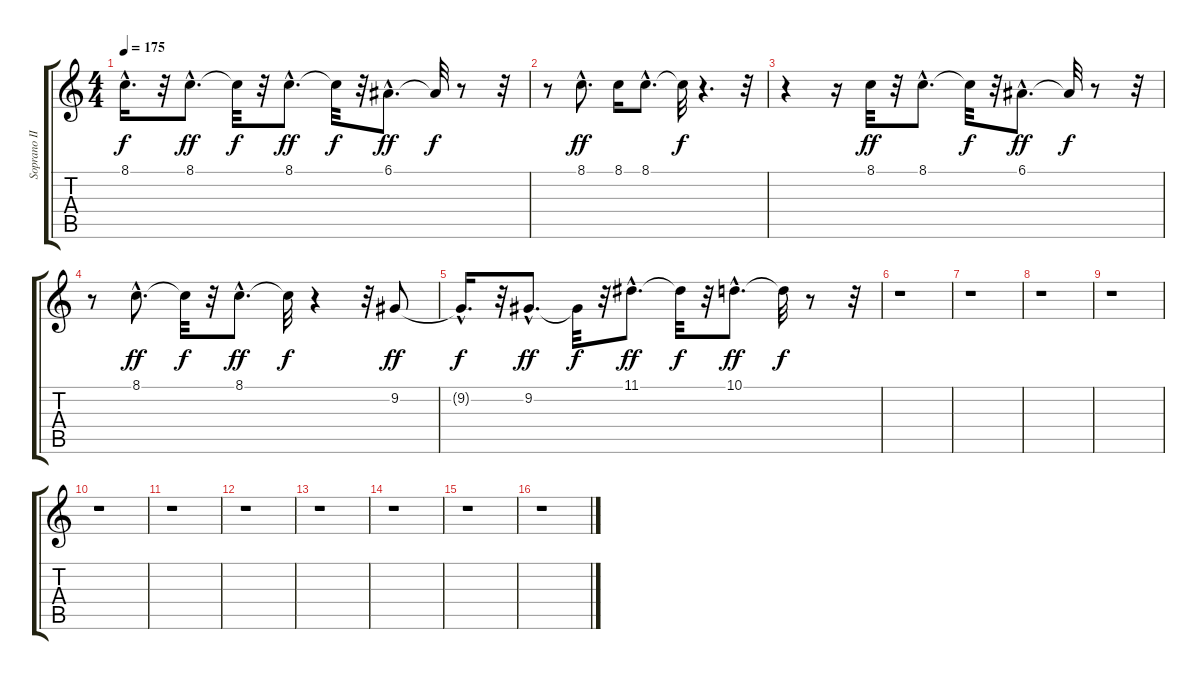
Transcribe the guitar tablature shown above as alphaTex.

\track ("Soprano II" "Soprano II") {instrument lead6voice}
\staff {score tabs}
\tuning (E4 B3 G3 D3 A2 E2) {hide}
\ts (4 4)
\tempo 175
\clef g2
\ks c
8.1{hac t}.16{d dy f} r.32 8.1{hac}.8{d dy ff} 8.1{t}.32{dy f} r.32 8.1{hac}.8{d dy ff} 8.1{t}.32{dy f} r.32 6.1{hac}.8{d dy ff} 6.1{t}.32{dy f} r.8 r.32 |
r.8 8.1{hac}.8{d dy ff} 8.1.16 8.1{hac}.8{d} 8.1{t}.32{dy f} r.4{d} r.32 |
r.4 r.16 8.1.32{dy ff} r.32 8.1{hac}.8{d} 8.1{t}.32{dy f} r.32 6.1{hac}.8{d dy ff} 6.1{t}.32{dy f} r.8 r.32 |
r.8 8.1{hac}.8{d dy ff} 8.1{t}.32{dy f} r.32 8.1{hac}.8{d dy ff} 8.1{t}.32{dy f} r.4 r.32 9.2.8{dy ff} |
9.2{hac t}.16{d dy f} r.32 9.2{hac}.8{d dy ff} 9.2{t}.32{dy f} r.32 11.1{hac}.8{d dy ff} 11.1{t}.32{dy f} r.32 10.1{hac}.8{d dy ff} 10.1{t}.32{dy f} r.8 r.32 |
r.1 |
r.1 |
r.1 |
r.1 |
r.1 |
r.1 |
r.1 |
r.1 |
r.1 |
r.1 |
r.1
